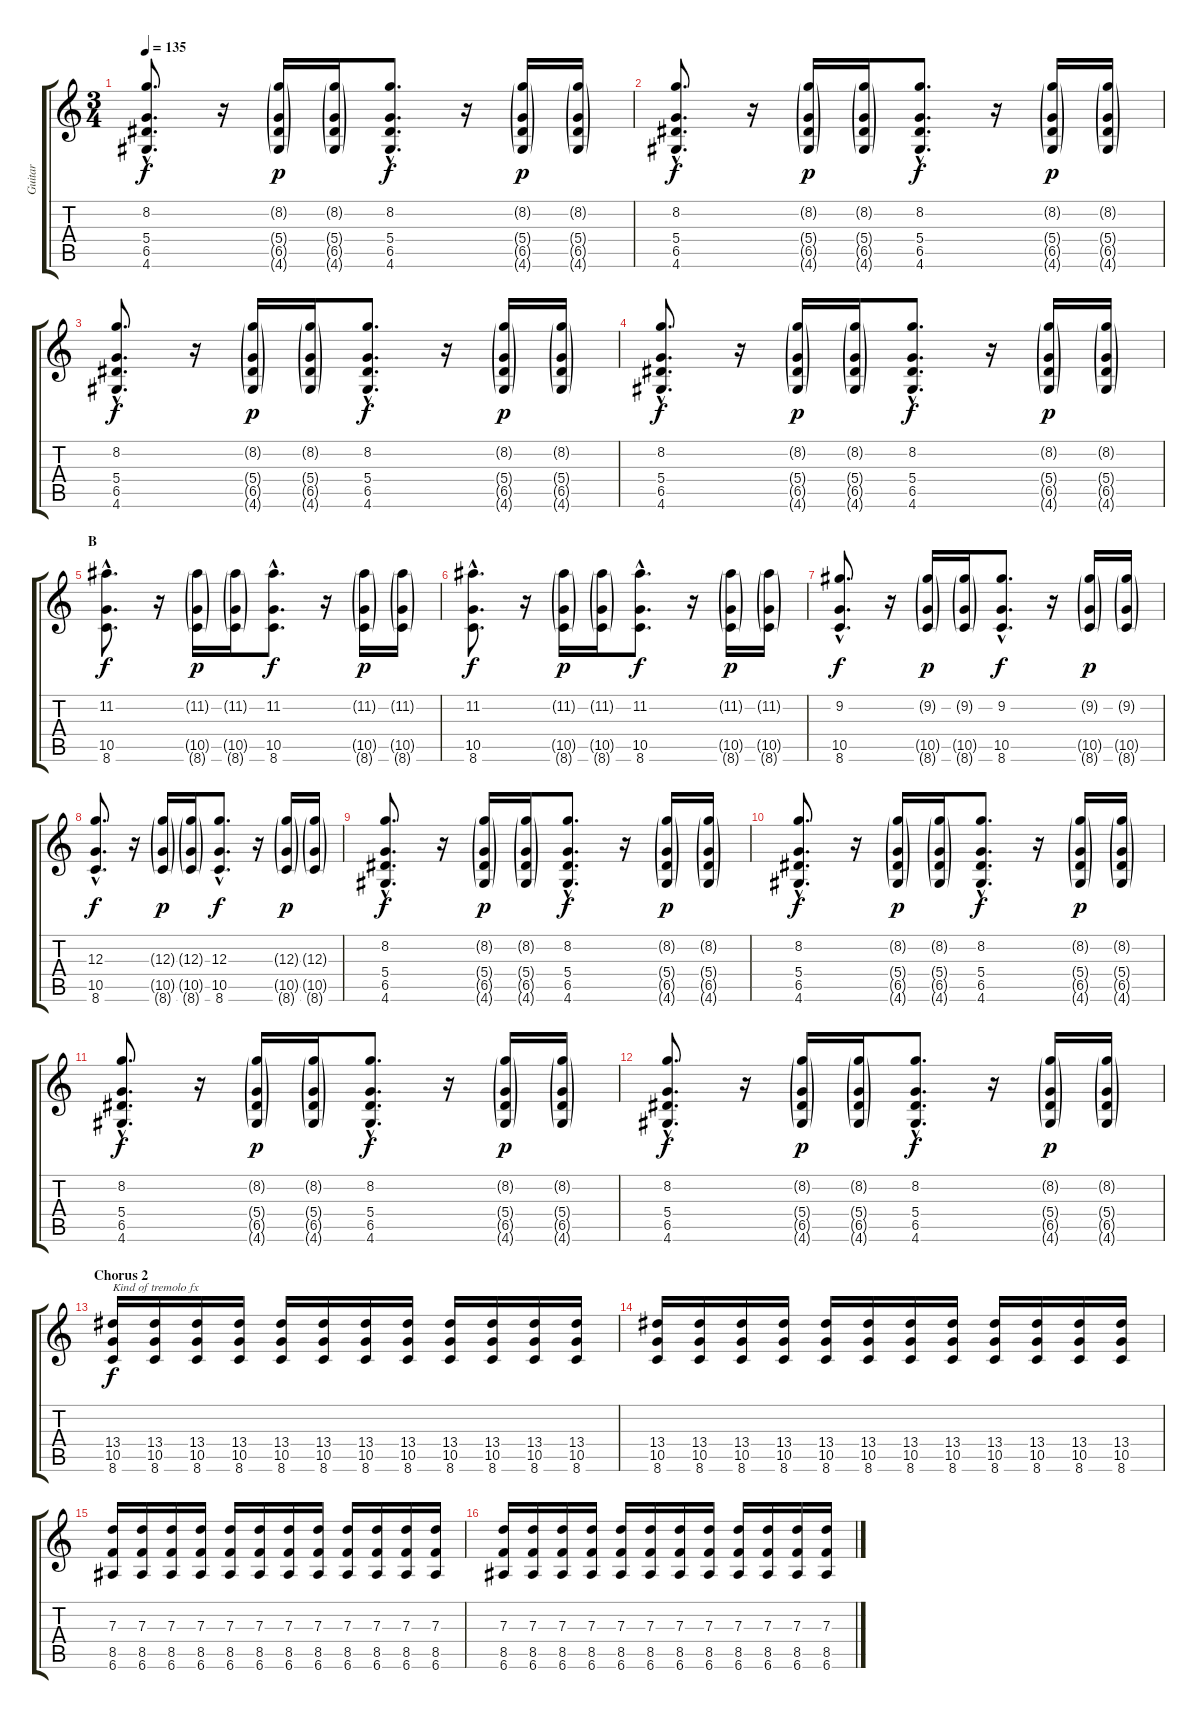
\track ("Guitar" "Guitar") {instrument electricguitarjazz}
\staff {score tabs}
\tuning (E4 B3 G3 D3 A2 E2) {hide}
\ts (3 4)
\tempo 135
\clef g2
\ks c
(8.2{hac} 5.4{hac} 6.5{hac} 4.6{hac}).8{d dy f} r.16 (8.2{g} 5.4{g} 6.5{g} 4.6{g}).16{dy p} (8.2{g} 5.4{g} 6.5{g} 4.6{g}).16 (8.2{hac} 5.4{hac} 6.5{hac} 4.6{hac}).8{d dy f} r.16 (8.2{g} 5.4{g} 6.5{g} 4.6{g}).16{dy p} (8.2{g} 5.4{g} 6.5{g} 4.6{g}).16 |
(8.2{hac} 5.4{hac} 6.5{hac} 4.6{hac}).8{d dy f} r.16 (8.2{g} 5.4{g} 6.5{g} 4.6{g}).16{dy p} (8.2{g} 5.4{g} 6.5{g} 4.6{g}).16 (8.2{hac} 5.4{hac} 6.5{hac} 4.6{hac}).8{d dy f} r.16 (8.2{g} 5.4{g} 6.5{g} 4.6{g}).16{dy p} (8.2{g} 5.4{g} 6.5{g} 4.6{g}).16 |
(8.2{hac} 5.4{hac} 6.5{hac} 4.6{hac}).8{d dy f} r.16 (8.2{g} 5.4{g} 6.5{g} 4.6{g}).16{dy p} (8.2{g} 5.4{g} 6.5{g} 4.6{g}).16 (8.2{hac} 5.4{hac} 6.5{hac} 4.6{hac}).8{d dy f} r.16 (8.2{g} 5.4{g} 6.5{g} 4.6{g}).16{dy p} (8.2{g} 5.4{g} 6.5{g} 4.6{g}).16 |
(8.2{hac} 5.4{hac} 6.5{hac} 4.6{hac}).8{d dy f} r.16 (8.2{g} 5.4{g} 6.5{g} 4.6{g}).16{dy p} (8.2{g} 5.4{g} 6.5{g} 4.6{g}).16 (8.2{hac} 5.4{hac} 6.5{hac} 4.6{hac}).8{d dy f} r.16 (8.2{g} 5.4{g} 6.5{g} 4.6{g}).16{dy p} (8.2{g} 5.4{g} 6.5{g} 4.6{g}).16 |
\section ("" "B")
(11.2{hac} 10.5{hac} 8.6{hac}).8{d dy f} r.16 (11.2{g} 10.5{g} 8.6{g}).16{dy p} (11.2{g} 10.5{g} 8.6{g}).16 (11.2{hac} 10.5{hac} 8.6{hac}).8{d dy f} r.16 (11.2{g} 10.5{g} 8.6{g}).16{dy p} (11.2{g} 10.5{g} 8.6{g}).16 |
(11.2{hac} 10.5{hac} 8.6{hac}).8{d dy f} r.16 (11.2{g} 10.5{g} 8.6{g}).16{dy p} (11.2{g} 10.5{g} 8.6{g}).16 (11.2{hac} 10.5{hac} 8.6{hac}).8{d dy f} r.16 (11.2{g} 10.5{g} 8.6{g}).16{dy p} (11.2{g} 10.5{g} 8.6{g}).16 |
(9.2{hac} 10.5{hac} 8.6{hac}).8{d dy f} r.16 (9.2{g} 10.5{g} 8.6{g}).16{dy p} (9.2{g} 10.5{g} 8.6{g}).16 (9.2{hac} 10.5{hac} 8.6{hac}).8{d dy f} r.16 (9.2{g} 10.5{g} 8.6{g}).16{dy p} (9.2{g} 10.5{g} 8.6{g}).16 |
(12.3{hac} 10.5{hac} 8.6{hac}).8{d dy f} r.16 (12.3{g} 10.5{g} 8.6{g}).16{dy p} (12.3{g} 10.5{g} 8.6{g}).16 (12.3{hac} 10.5{hac} 8.6{hac}).8{d dy f} r.16 (12.3{g} 10.5{g} 8.6{g}).16{dy p} (12.3{g} 10.5{g} 8.6{g}).16 |
(8.2{hac} 5.4{hac} 6.5{hac} 4.6{hac}).8{d dy f} r.16 (8.2{g} 5.4{g} 6.5{g} 4.6{g}).16{dy p} (8.2{g} 5.4{g} 6.5{g} 4.6{g}).16 (8.2{hac} 5.4{hac} 6.5{hac} 4.6{hac}).8{d dy f} r.16 (8.2{g} 5.4{g} 6.5{g} 4.6{g}).16{dy p} (8.2{g} 5.4{g} 6.5{g} 4.6{g}).16 |
(8.2{hac} 5.4{hac} 6.5{hac} 4.6{hac}).8{d dy f} r.16 (8.2{g} 5.4{g} 6.5{g} 4.6{g}).16{dy p} (8.2{g} 5.4{g} 6.5{g} 4.6{g}).16 (8.2{hac} 5.4{hac} 6.5{hac} 4.6{hac}).8{d dy f} r.16 (8.2{g} 5.4{g} 6.5{g} 4.6{g}).16{dy p} (8.2{g} 5.4{g} 6.5{g} 4.6{g}).16 |
(8.2{hac} 5.4{hac} 6.5{hac} 4.6{hac}).8{d dy f} r.16 (8.2{g} 5.4{g} 6.5{g} 4.6{g}).16{dy p} (8.2{g} 5.4{g} 6.5{g} 4.6{g}).16 (8.2{hac} 5.4{hac} 6.5{hac} 4.6{hac}).8{d dy f} r.16 (8.2{g} 5.4{g} 6.5{g} 4.6{g}).16{dy p} (8.2{g} 5.4{g} 6.5{g} 4.6{g}).16 |
(8.2{hac} 5.4{hac} 6.5{hac} 4.6{hac}).8{d dy f} r.16 (8.2{g} 5.4{g} 6.5{g} 4.6{g}).16{dy p} (8.2{g} 5.4{g} 6.5{g} 4.6{g}).16 (8.2{hac} 5.4{hac} 6.5{hac} 4.6{hac}).8{d dy f} r.16 (8.2{g} 5.4{g} 6.5{g} 4.6{g}).16{dy p} (8.2{g} 5.4{g} 6.5{g} 4.6{g}).16 |
\section ("" "Chorus 2")
(13.4 10.5 8.6).16{txt "Kind of tremolo fx" dy f volume 16 instrument tremolostrings} (13.4 10.5 8.6).16 (13.4 10.5 8.6).16 (13.4 10.5 8.6).16 (13.4 10.5 8.6).16 (13.4 10.5 8.6).16 (13.4 10.5 8.6).16 (13.4 10.5 8.6).16 (13.4 10.5 8.6).16 (13.4 10.5 8.6).16 (13.4 10.5 8.6).16 (13.4 10.5 8.6).16 |
(13.4 10.5 8.6).16{volume 16 instrument tremolostrings} (13.4 10.5 8.6).16 (13.4 10.5 8.6).16 (13.4 10.5 8.6).16 (13.4 10.5 8.6).16 (13.4 10.5 8.6).16 (13.4 10.5 8.6).16 (13.4 10.5 8.6).16 (13.4 10.5 8.6).16 (13.4 10.5 8.6).16 (13.4 10.5 8.6).16 (13.4 10.5 8.6).16 |
(7.3 8.5 6.6).16{volume 16 instrument tremolostrings} (7.3 8.5 6.6).16 (7.3 8.5 6.6).16 (7.3 8.5 6.6).16 (7.3 8.5 6.6).16 (7.3 8.5 6.6).16 (7.3 8.5 6.6).16 (7.3 8.5 6.6).16 (7.3 8.5 6.6).16 (7.3 8.5 6.6).16 (7.3 8.5 6.6).16 (7.3 8.5 6.6).16 |
(7.3 8.5 6.6).16{volume 16 instrument tremolostrings} (7.3 8.5 6.6).16 (7.3 8.5 6.6).16 (7.3 8.5 6.6).16 (7.3 8.5 6.6).16 (7.3 8.5 6.6).16 (7.3 8.5 6.6).16 (7.3 8.5 6.6).16 (7.3 8.5 6.6).16 (7.3 8.5 6.6).16 (7.3 8.5 6.6).16 (7.3 8.5 6.6).16
